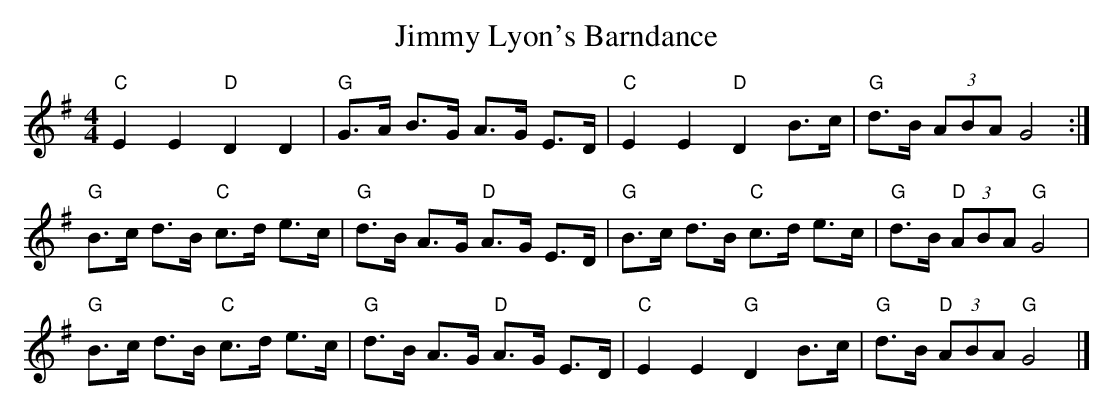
X:1
T: Jimmy Lyon's Barndance
M: 4/4
L: 1/8
K: Gmaj
"C"E2E2 "D"D2D2 | "G"G>A B>G A>G E>D | "C"E2E2 "D"D2B>c | "G"d>B (3ABA G4 :|
"G"B>c d>B "C"c>d e>c | "G"d>B A>G "D"A>G E>D | "G"B>c d>B "C"c>d e>c | "G"d>B "D"(3ABA "G"G4 |
"G"B>c d>B "C"c>d e>c | "G"d>B A>G "D"A>G E>D | "C"E2E2 "G"D2B>c | "G"d>B "D"(3ABA "G"G4 |]
